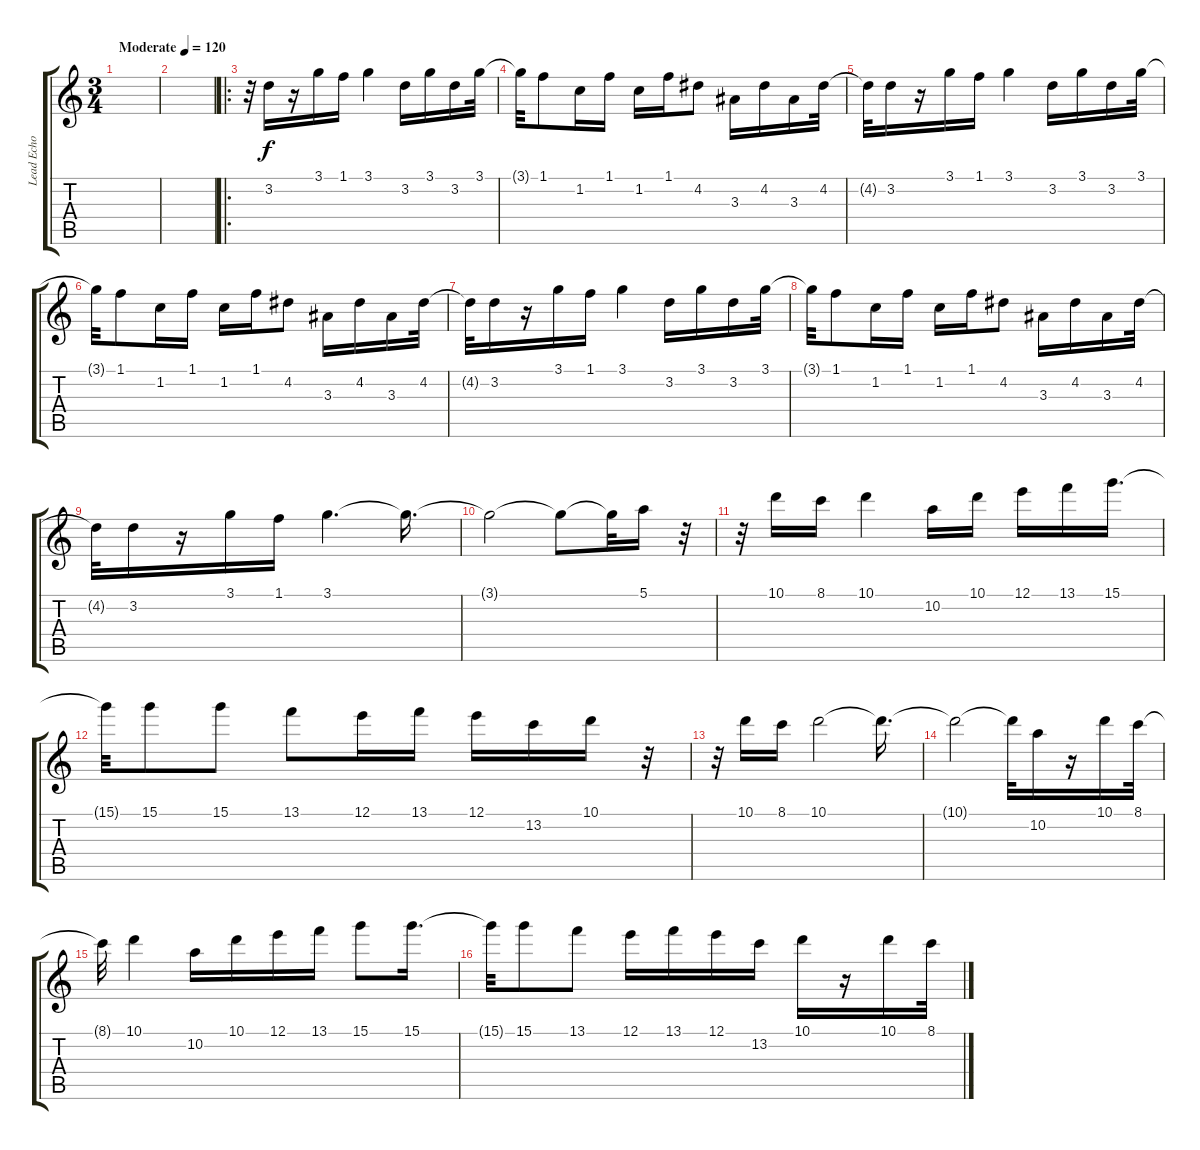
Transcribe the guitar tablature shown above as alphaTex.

\track ("Lead Echo" "Lead Echo") {instrument fretlessbass}
\staff {score tabs}
\tuning (E4 B3 G3 D3 A2 E2) {hide}
\ts (3 4)
\tempo (120 "Moderate")
\clef g2
\ks c
|
|
\ro
r.32 3.2.16 r.16 3.1.16 1.1.16 3.1.4 3.2.16 3.1.16 3.2.16 3.1.32 |
3.1{t}.32 1.1.8 1.2.16 1.1.16 1.2.16 1.1.16 4.2.8 3.3.16 4.2.16 3.3.16 4.2.32 |
4.2{t}.32 3.2.16 r.16 3.1.16 1.1.16 3.1.4 3.2.16 3.1.16 3.2.16 3.1.32 |
3.1{t}.32 1.1.8 1.2.16 1.1.16 1.2.16 1.1.16 4.2.8 3.3.16 4.2.16 3.3.16 4.2.32 |
4.2{t}.32 3.2.16 r.16 3.1.16 1.1.16 3.1.4 3.2.16 3.1.16 3.2.16 3.1.32 |
3.1{t}.32 1.1.8 1.2.16 1.1.16 1.2.16 1.1.16 4.2.8 3.3.16 4.2.16 3.3.16 4.2.32 |
4.2{t}.32 3.2.16 r.16 3.1.16 1.1.16 3.1.4{d} 3.1{t}.16{d} |
3.1{t}.2 3.1{t}.8 3.1{t}.32 5.1.16 r.32 |
r.32 10.1.16 8.1.16 10.1.4 10.2.16 10.1.16 12.1.16 13.1.16 15.1.16{d} |
15.1{t}.32 15.1.8 15.1.8 13.1.8 12.1.16 13.1.16 12.1.16 13.2.16 10.1.16 r.32 |
r.32 10.1.16 8.1.16 10.1.2 10.1{t}.16{d} |
10.1{t}.2 10.1{t}.32 10.2.16 r.16 10.1.16 8.1.32 |
8.1{t}.32 10.1.4 10.2.16 10.1.16 12.1.16 13.1.16 15.1.8 15.1.16{d} |
15.1{t}.32 15.1.8 13.1.8 12.1.16 13.1.16 12.1.16 13.2.16 10.1.16 r.16 10.1.16 8.1.32
